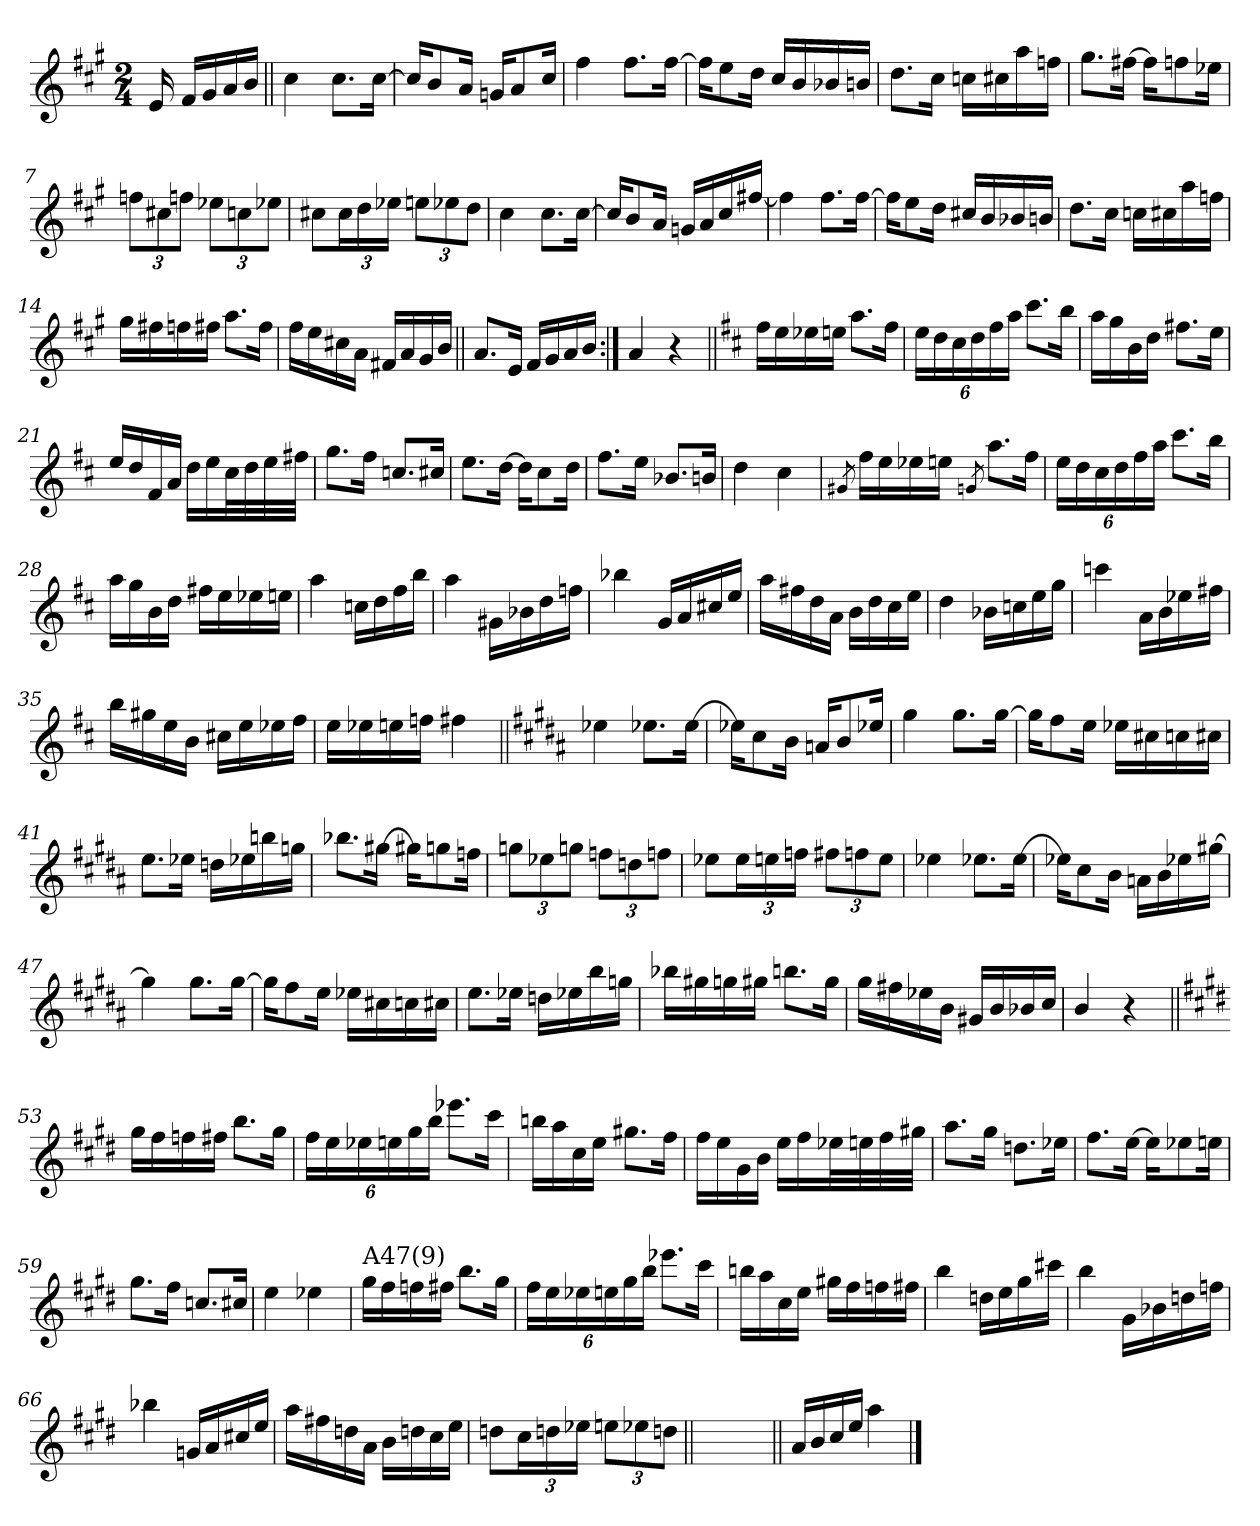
**kern
*part1
*staff1
*clefG2
*k[f#c#g#]
*A:
*M2/4
=
16e/
16f#/LL
16g#/
16a/
16b/JJ
=1||
4cc#\
8.cc#\L
[16cc#\Jk
=2
16cc#/KL]
8b/
16a/Jk
16gn/KL
8a/
16cc#/Jk
=3
4ff#\
8.ff#\L
[16ff#\Jk
!!LO:LB:g=z
=4
16ff#\KL]
8ee\
16dd\Jk
16cc#/LL
16b/
16b-X/
16bn/JJ
=5
8.dd\L
16cc#\Jk
16ccn\LL
16cc#X\
16aa\
16ffn\JJ
=6
8.gg#\L
[16ff#X\Jk
16ff#\KL]
8ffn\
16ee-X\Jk
=7
12ffn\L
12cc#X\
12ffn\J
12ee-X\L
12ccn\
12ee-X\J
!!LO:LB:g=z
=8
8cc#X\L
24cc#\L
24dd\
24ee-X\JJ
12een\L
12ee-X\
12dd\J
=9
4cc#\
8.cc#\L
[16cc#\Jk
=10
16cc#/KL]
8b/
16a/Jk
16gn/LL
16a/
16cc#/
[16ff#X/JJ
=11
4ff#\]
8.ff#\L
[16ff#\Jk
!!LO:LB:g=z
=12
16ff#\KL]
8ee\
16dd\Jk
16cc#X/LL
16b/
16b-X/
16bn/JJ
=13
8.dd\L
16cc#\Jk
16ccn\LL
16cc#X\
16aa\
16ffn\JJ
=14
16gg#\LL
16ff#X\
16ffn\
16ff#X\JJ
8.aa\L
16ff#\Jk
=15
16ff#\LL
16ee\
16cc#X\
16a\JJ
16f#X/LL
16a/
16g#/
16b/JJ
!!LO:LB:g=z
=16||
8.a/L
16e/Jk
16f#/LL
16g#/
16a/
16b/JJ
=17:|!
4a/
4r
=18||
*k[f#c#]
*D:
16ff#\LL
16ee\
16ee-X\
16een\JJ
8.aa\L
16ff#\Jk
=19
24ee\LL
24dd\
24cc#\
24dd\
24ff#\
24aa\JJ
8.ccc#\L
16bb\Jk
!!LO:LB:g=z
=20
16aa\LL
16gg\
16b\
16dd\JJ
8.ff#X\L
16ee\Jk
=21
16ee/LL
16dd/
16f#/
16a/JJ
16dd\LL
16ee\
32cc#\L
32dd\
32ee\
32ff#X\JJJ
=22
8.gg\L
16ff#\Jk
8.ccn/L
16cc#X/Jk
=23
8.ee\L
[16dd\Jk
16dd\KL]
8cc#\
16dd\Jk
!!LO:LB:g=z
=24
8.ff#\L
16ee\Jk
8.b-X/L
16bn/Jk
=25
4dd\
4cc#\
=26
8qg#X/
16ff#\LL
16ee\
16ee-X\
16een\JJ
8qgn/
8.aa\L
16ff#\Jk
=27
24ee\LL
24dd\
24cc#\
24dd\
24ff#\
24aa\JJ
8.ccc#\L
16bb\Jk
!!LO:LB:g=z
=28
16aa\LL
16gg\
16b\
16dd\JJ
16ff#X\LL
16ee\
16ee-X\
16een\JJ
=29
4aa\
16ccn\LL
16dd\
16ff#\
16bb\JJ
=30
4aa\
16g#X\LL
16b-X\
16dd\
16ffn\JJ
=31
4bb-X\
16g/LL
16a/
16cc#X/
16ee/JJ
!!LO:LB:g=z
=32
16aa\LL
16ff#X\
16dd\
16a\JJ
16b\LL
16dd\
16cc#\
16ee\JJ
=33
4dd\
16b-X\LL
16ccn\
16ee\
16gg\JJ
=34
4cccn\
16a\LL
16b\
16ee-X\
16ff#X\JJ
=35
16bb\LL
16gg#X\
16ee\
16b\JJ
16cc#X\LL
16ee\
16ee-X\
16ff#\JJ
!!LO:PB:g=z
=36
16ee\LL
16ee-X\
16een\
16ffn\JJ
4ff#X\
=37||
*k[f#c#g#d#a#]
*B:
4ee-X\
8.ee-X\L
[16ee-\Jk
=38
16ee-X\KL]
8cc#\
16b\Jk
16an/KL
8b/
16ee-X/Jk
=39
4gg#\
8.gg#\L
[16gg#\Jk
!!LO:LB:g=z
=40
16gg#\KL]
8ff#\
16ee\Jk
16ee-X\LL
16cc#X\
16ccn\
16cc#X\JJ
=41
8.ee\L
16ee-X\Jk
16ddn\LL
16ee-X\
16bbn\
16ggn\JJ
=42
8.bb-X\L
[16gg#X\Jk
16gg#X\KL]
8ggn\
16ffn\Jk
=43
12ggn\L
12ee-X\
12ggn\J
12ffn\L
12ddn\
12ffn\J
!!LO:LB:g=z
=44
8ee-X\L
24ee-\L
24een\
24ffn\JJ
12ff#X\L
12ffn\
12ee\J
=45
4ee-X\
8.ee-X\L
[16ee-\Jk
=46
16ee-X\KL]
8cc#\
16b\Jk
16an\LL
16b\
16ee-X\
[16gg#X\JJ
=47
4gg#\]
8.gg#\L
[16gg#\Jk
!!LO:LB:g=z
=48
16gg#\KL]
8ff#\
16ee\Jk
16ee-X\LL
16cc#X\
16ccn\
16cc#X\JJ
=49
8.ee\L
16ee-X\Jk
16ddn\LL
16ee-X\
16bb\
16ggn\JJ
=50
16bb-X\LL
16gg#X\
16ggn\
16gg#X\JJ
8.bbn\L
16gg#\Jk
=51
16gg#\LL
16ff#X\
16ee-X\
16b\JJ
16g#X/LL
16b/
16b-X/
16cc#/JJ
!!LO:LB:g=z
=52
4b/
4r
=53||
*k[f#c#g#d#]
*E:
16gg#\LL
16ff#\
16ffn\
16ff#X\JJ
8.bb\L
16gg#\Jk
=54
24ff#\LL
24ee\
24ee-X\
24een\
24gg#\
24bb\JJ
8.eee-X\L
16ccc#\Jk
=55
16bbn\LL
16aa\
16cc#\
16ee\JJ
8.gg#X\L
16ff#\Jk
!!LO:LB:g=z
=56
16ff#\LL
16ee\
16g#\
16b\JJ
16ee\LL
16ff#\
32ee-X\L
32een\
32ff#\
32gg#X\JJJ
=57
8.aa\L
16gg#\Jk
8.ddn\L
16ee-X\Jk
=58
8.ff#\L
[16ee\Jk
16ee\KL]
8ee-X\
16een\Jk
=59
8.gg#\L
16ff#\Jk
8.ccn/L
16cc#X/Jk
!!LO:LB:g=z
=60
4ee\
4ee-X\
=61
!LO:TX:a:t=A47(9)
16gg#\LL
16ff#\
16ffn\
16ff#X\JJ
8.bb\L
16gg#\Jk
=62
24ff#\LL
24ee\
24ee-X\
24een\
24gg#\
24bb\JJ
8.eee-X\L
16ccc#\Jk
=63
16bbn\LL
16aa\
16cc#\
16ee\JJ
16gg#X\LL
16ff#\
16ffn\
16ff#X\JJ
!!LO:LB:g=z
=64
4bb\
16ddn\LL
16ee\
16gg#\
16ccc#X\JJ
=65
4bb\
16g#\LL
16b-X\
16ddn\
16ffn\JJ
=66
4bb-X\
16gn/LL
16a/
16cc#X/
16ee/JJ
=67
16aa\LL
16ff#X\
16ddn\
16a\JJ
16b\LL
16ddn\
16cc#\
16ee\JJ
!!LO:LB:g=z
=68
8ddn\L
24cc#\L
24ddn\
24ee-X\JJ
12een\L
12ee-X\
12ddn\J
=69||
2ryy
=70||
16a/LL
16b/
16cc#/
16ee/JJ
4aa\
==
*-
